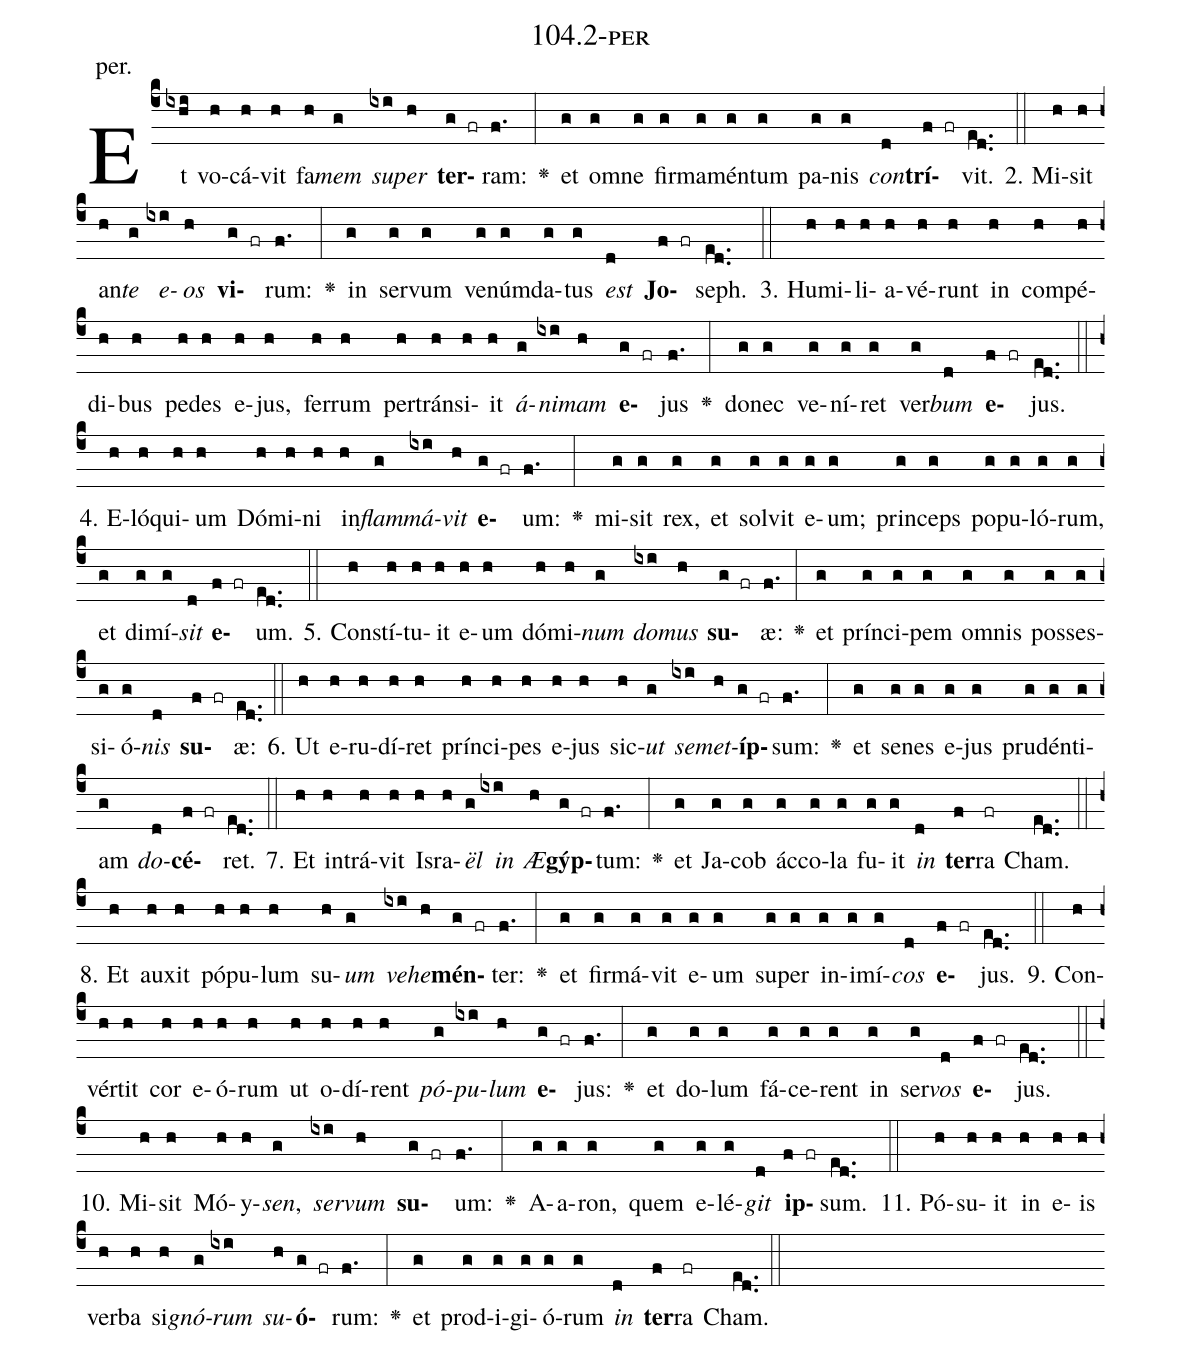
name: 104.2-per;
annotation: per.;
%%
(c4)Et(ixhi) vo(h)cá(h)vit(h) fa(h)<i>mem</i>(g) <i>su</i>(ixi)<i>per</i>(h) <b>ter</b>(g fr)ram:(f.) <v>\greheightstar</v>(:) et(g) om(g)ne(g) fir(g)ma(g)mén(g)tum(g) pa(g)nis(g) <i>con</i>(d)<b>trí</b>(f fr)vit.(ed..) (::)
2. Mi(h)sit(h) an(h)<i>te</i>(g) <i>e</i>(ixi)<i>os</i>(h) <b>vi</b>(g fr)rum:(f.) <v>\greheightstar</v>(:) in(g) ser(g)vum(g) ve(g)núm(g)da(g)tus(g) <i>est</i>(d) <b>Jo</b>(f fr)seph.(ed..) (::)
3. Hu(h)mi(h)li(h)a(h)vé(h)runt(h) in(h) com(h)pé(h)di(h)bus(h) pe(h)des(h) e(h)jus,(h) fer(h)rum(h) per(h)tráns(h)i(h)it(h) <i>á</i>(g)<i>ni</i>(ixi)<i>mam</i>(h) <b>e</b>(g fr)jus(f.) <v>\greheightstar</v>(:) do(g)nec(g) ve(g)ní(g)ret(g) ver(g)<i>bum</i>(d) <b>e</b>(f fr)jus.(ed..) (::)
4. E(h)ló(h)qui(h)um(h) Dó(h)mi(h)ni(h) in(h)<i>flam</i>(g)<i>má</i>(ixi)<i>vit</i>(h) <b>e</b>(g fr)um:(f.) <v>\greheightstar</v>(:) mi(g)sit(g) rex,(g) et(g) sol(g)vit(g) e(g)um;(g) prin(g)ceps(g) po(g)pu(g)ló(g)rum,(g) et(g) di(g)mí(g)<i>sit</i>(d) <b>e</b>(f fr)um.(ed..) (::)
5. Con(h)stí(h)tu(h)it(h) e(h)um(h) dó(h)mi(h)<i>num</i>(g) <i>do</i>(ixi)<i>mus</i>(h) <b>su</b>(g fr)æ:(f.) <v>\greheightstar</v>(:) et(g) prín(g)ci(g)pem(g) om(g)nis(g) pos(g)ses(g)si(g)ó(g)<i>nis</i>(d) <b>su</b>(f fr)æ:(ed..) (::)
6. Ut(h) e(h)ru(h)dí(h)ret(h) prín(h)ci(h)pes(h) e(h)jus(h) sic(h)<i>ut</i>(g) <i>se</i>(ixi)<i>met</i>(h)<b>íp</b>(g fr)sum:(f.) <v>\greheightstar</v>(:) et(g) se(g)nes(g) e(g)jus(g) pru(g)dén(g)ti(g)am(g) <i>do</i>(d)<b>cé</b>(f fr)ret.(ed..) (::)
7. Et(h) in(h)trá(h)vit(h) Is(h)ra(h)<i>ël</i>(g) <i>in</i>(ixi) <i>Æ</i>(h)<b>gýp</b>(g fr)tum:(f.) <v>\greheightstar</v>(:) et(g) Ja(g)cob(g) ác(g)co(g)la(g) fu(g)it(g) <i>in</i>(d) <b>ter</b>(f)ra(fr) Cham.(ed..) (::)
8. Et(h) au(h)xit(h) pó(h)pu(h)lum(h) su(h)<i>um</i>(g) <i>ve</i>(ixi)<i>he</i>(h)<b>mén</b>(g fr)ter:(f.) <v>\greheightstar</v>(:) et(g) fir(g)má(g)vit(g) e(g)um(g) su(g)per(g) in(g)i(g)mí(g)<i>cos</i>(d) <b>e</b>(f fr)jus.(ed..) (::)
9. Con(h)vér(h)tit(h) cor(h) e(h)ó(h)rum(h) ut(h) o(h)dí(h)rent(h) <i>pó</i>(g)<i>pu</i>(ixi)<i>lum</i>(h) <b>e</b>(g fr)jus:(f.) <v>\greheightstar</v>(:) et(g) do(g)lum(g) fá(g)ce(g)rent(g) in(g) ser(g)<i>vos</i>(d) <b>e</b>(f fr)jus.(ed..) (::)
10. Mi(h)sit(h) Mó(h)y(h)<i>sen</i>,(g) <i>ser</i>(ixi)<i>vum</i>(h) <b>su</b>(g fr)um:(f.) <v>\greheightstar</v>(:) A(g)a(g)ron,(g) quem(g) e(g)lé(g)<i>git</i>(d) <b>ip</b>(f fr)sum.(ed..) (::)
11. Pó(h)su(h)it(h) in(h) e(h)is(h) ver(h)ba(h) si(h)<i>gnó</i>(g)<i>rum</i>(ixi) <i>su</i>(h)<b>ó</b>(g fr)rum:(f.) <v>\greheightstar</v>(:) et(g) prod(g)i(g)gi(g)ó(g)rum(g) <i>in</i>(d) <b>ter</b>(f)ra(fr) Cham.(ed..) (::)
